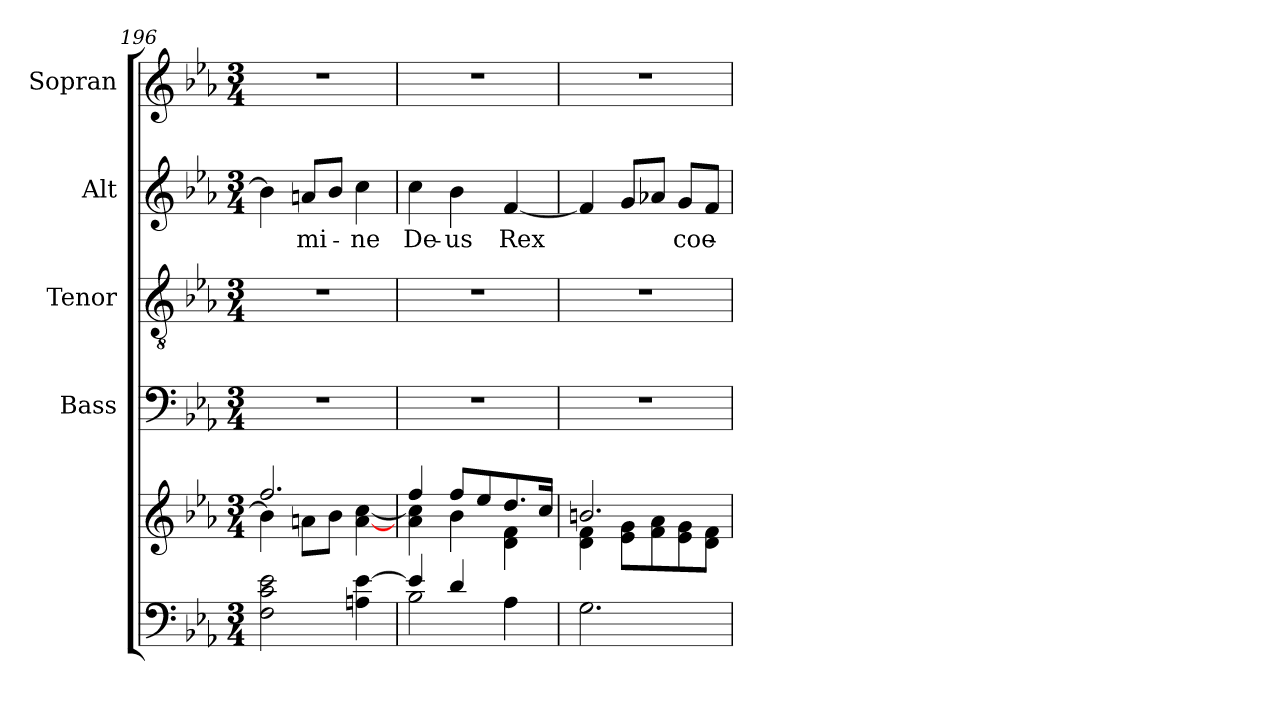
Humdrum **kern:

**kern	**kern	**kern	**kern	**kern	**text	**kern
*part5	*part5	*part4	*part3	*part2	*part2	*part1
*staff6	*staff5	*staff4	*staff3	*staff2	*staff2	*staff1
*	*	*I"Bass	*I"Tenor	*I"Alt	*	*I"Sopran
*	*	*I'B.	*I'T.	*I'A.	*	*I'S.
*clefF4	*clefG2	*clefF4	*clefGv2	*clefG2	*	*clefG2
*k[b-e-a-]	*k[b-e-a-]	*k[b-e-a-]	*k[b-e-a-]	*k[b-e-a-]	*	*k[b-e-a-]
*E-:	*E-:	*E-:	*E-:	*E-:	*	*E-:
*M3/4	*M3/4	*M3/4	*M3/4	*M3/4	*	*M3/4
=196	=196	=196	=196	=196	=196	=196
*	*^	*	*	*	*	*
2F\ 2c\ 2e-\	2.ff/	4b-\]	2.r	2.r	4b-\]	.	2.r
!	!	!	!	!	!	!LO:LY:b	!
.	.	8an\L	.	.	8an/L	-mi-	.
.	.	8b-\J	.	.	8b-/J	.	.
!	!	!	!	!	!	!LO:LY:b	!
4An\ [4e-\	.	[<4a\ [<4cc\	.	.	4cc\	-ne	.
=197	=197	=197	=197	=197	=197	=197	=197
*^	*	*	*	*	*	*	*
!	!	!	!	!	!	!	!LO:LY:b	!
4e-/]	2B-\	4ff/	4a-\ 4cc\]	2.r	2.r	4cc\	De-	2.r
!	!	!	!	!	!	!	!LO:LY:b	!
4d/	.	8ff/L	4b-\	.	.	4b-\	-us	.
.	.	8ee-/	.	.	.	.	.	.
!	!	!	!	!	!	!	!LO:LY:b	!
4ryy	4A-\	8.dd/	4d\ 4f\	.	.	[4f/	Rex	.
.	.	16cc/Jk	.	.	.	.	.	.
*v	*v	*	*	*	*	*	*	*
=198	=198	=198	=198	=198	=198	=198	=198
2.G\	2.bn/	4d\ 4f\	2.r	2.r	4f/]	.	2.r
.	.	8e-\ 8g\L	.	.	8g/L	.	.
.	.	8f\ 8a-\	.	.	8a-X/J	.	.
!	!	!	!	!	!	!LO:LY:b	!
.	.	8e-\ 8g\	.	.	8g/L	coe-	.
.	.	8d\ 8f\J	.	.	8f/J	.	.
*	*v	*v	*	*	*	*	*
=	=	=	=	=	=	=
*-	*-	*-	*-	*-	*-	*-
